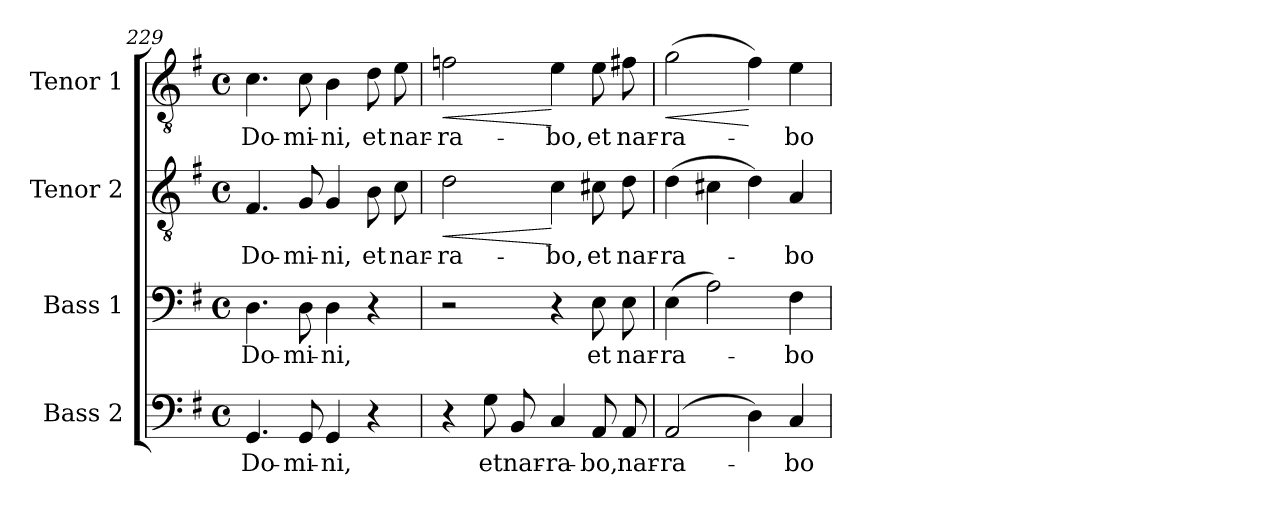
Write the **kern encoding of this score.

**kern	**text	**kern	**text	**kern	**text	**dynam	**kern	**text	**dynam
*part4	*part4	*part3	*part3	*part2	*part2	*part2	*part1	*part1	*part1
*staff4	*staff4	*staff3	*staff3	*staff2	*staff2	*staff2	*staff1	*staff1	*staff1
*I"Bass 2	*	*I"Bass 1	*	*I"Tenor 2	*	*	*I"Tenor 1	*	*
*I'B. 2	*	*I'B. 1	*	*I'T. 2	*	*	*I'T. 1	*	*
*clefF4	*	*clefF4	*	*clefGv2	*	*	*clefGv2	*	*
*k[f#]	*	*k[f#]	*	*k[f#]	*	*	*k[f#]	*	*
*G:	*	*G:	*	*G:	*	*	*G:	*	*
*M4/4	*	*M4/4	*	*M4/4	*	*	*M4/4	*	*
*met(c)	*	*met(c)	*	*met(c)	*	*	*met(c)	*	*
=229	=229	=229	=229	=229	=229	=229	=229	=229	=229
!	!LO:LY:b	!	!LO:LY:b	!	!LO:LY:b	!	!	!LO:LY:b	!
4.GG/	Do-	4.D\	Do-	4.F#/	Do-	.	4.c\	Do-	.
!	!LO:LY:b	!	!LO:LY:b	!	!LO:LY:b	!	!	!LO:LY:b	!
8GG/	-mi-	8D\	-mi-	8G/	-mi-	.	8c\	-mi-	.
!	!LO:LY:b	!	!LO:LY:b	!	!LO:LY:b	!	!	!LO:LY:b	!
4GG/	-ni,	4D\	-ni,	4G/	-ni,	.	4B\	-ni,	.
!	!	!	!	!	!LO:LY:b	!	!	!LO:LY:b	!
4r	.	4r	.	8B\	et	.	8d\	et	.
!	!	!	!	!	!LO:LY:b	!	!	!LO:LY:b	!
.	.	.	.	8c\	nar-	.	8e\	nar-	.
!!LO:LB:g=z
=230	=230	=230	=230	=230	=230	=230	=230	=230	=230
!	!	!	!	!	!LO:LY:b	!LO:HP:b	!	!LO:LY:b	!LO:HP:b
4r	.	2r	.	2d\	-ra-	<	2fn\	-ra-	<
!	!LO:LY:b	!	!	!	!	!	!	!	!
8G\	et	.	.	.	.	.	.	.	.
!	!LO:LY:b	!	!	!	!	!	!	!	!
8BB/	nar-	.	.	.	.	.	.	.	.
!	!LO:LY:b	!	!	!	!LO:LY:b	!	!	!LO:LY:b	!
4C/	-ra-	4r	.	4c\	-bo,	[	4e\	-bo,	[
!	!LO:LY:b	!	!LO:LY:b	!	!LO:LY:b	!	!	!LO:LY:b	!
8AA/	-bo,	8E\	et	8c#X\	et	.	8e\	et	.
!	!LO:LY:b	!	!LO:LY:b	!	!LO:LY:b	!	!	!LO:LY:b	!
8AA/	nar-	8E\	nar-	8d\	nar-	.	8f#X\	nar-	.
=231	=231	=231	=231	=231	=231	=231	=231	=231	=231
!	!LO:LY:b	!	!LO:LY:b	!	!LO:LY:b	!	!	!LO:LY:b	!LO:HP:b
(2AA/	-ra-	(>4E\	-ra-	(>4d\	-ra-	.	(>2g\	-ra-	<
.	.	2A\)	.	4c#X\	.	.	.	.	.
4D\)	.	.	.	4d\)	.	.	4f#\)	.	[
!	!LO:LY:b	!	!LO:LY:b	!	!LO:LY:b	!	!	!LO:LY:b	!
4C/	-bo	4F#\	-bo	4A/	-bo	.	4e\	-bo	.
=	=	=	=	=	=	=	=	=	=
*-	*-	*-	*-	*-	*-	*-	*-	*-	*-
